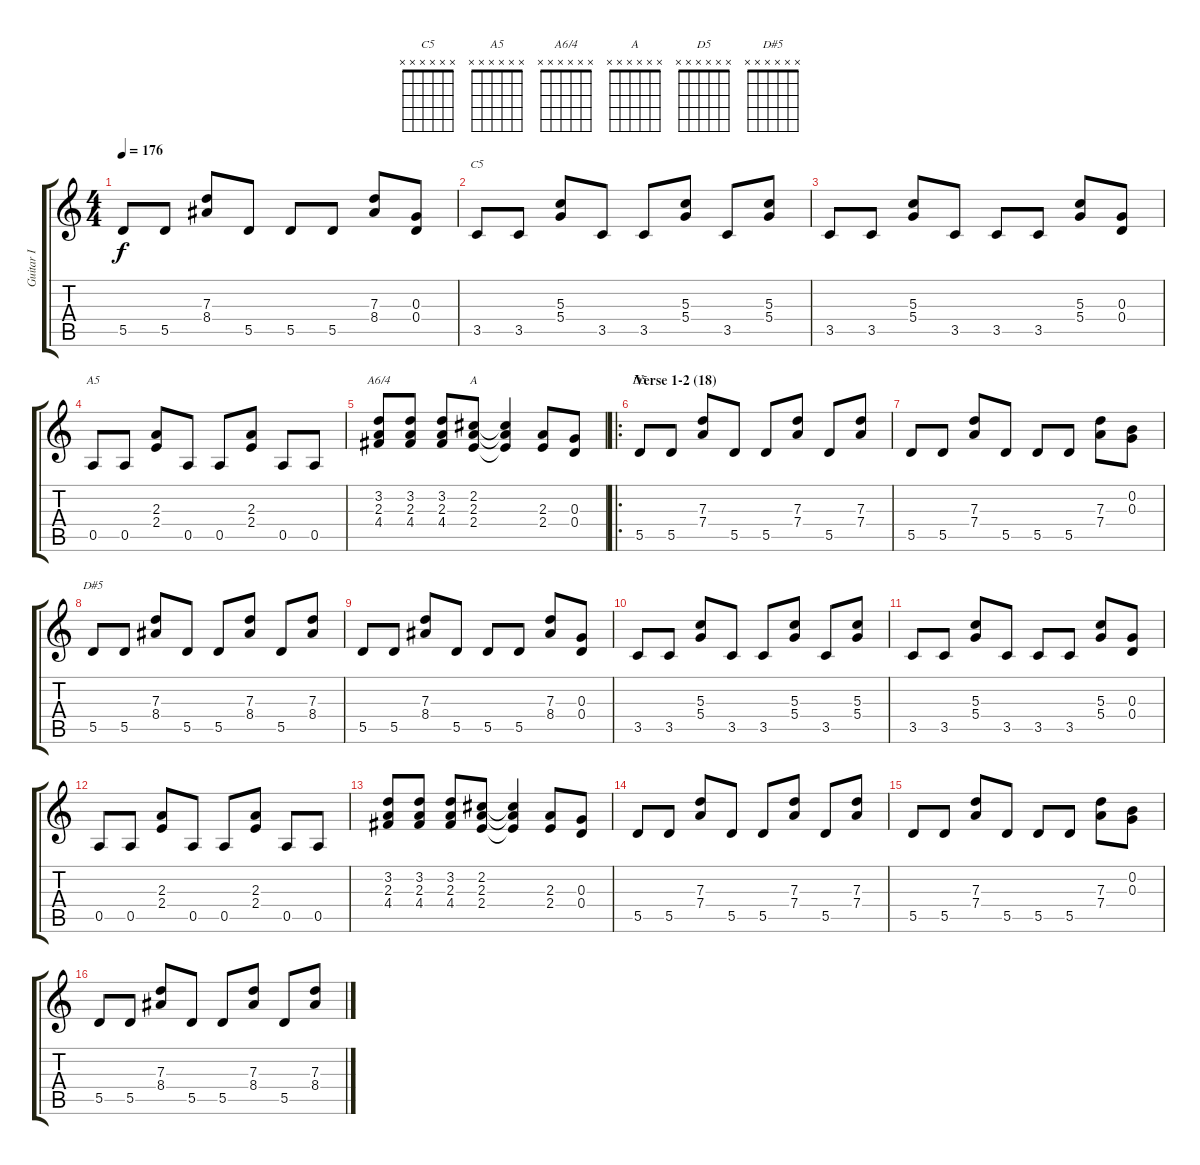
\track ("Guitar I" "Guitar I") {instrument overdrivenguitar}
\staff {score tabs}
\tuning (E4 B3 G3 D3 A2 E2) {hide}
\chord ("C5" x x x x x x) {firstfret 0}
\chord ("A5" x x x x x x) {firstfret 0}
\chord ("A6/4" x x x x x x) {firstfret 0}
\chord ("A" x x x x x x) {firstfret 0}
\chord ("D5" x x x x x x) {firstfret 0}
\chord ("D#5" x x x x x x) {firstfret 0}
\ts (4 4)
\tempo 176
\clef g2
\ks c
5.5.8{dy f} 5.5.8 (7.3 8.4).8 5.5.8 5.5.8 5.5.8 (7.3 8.4).8 (0.3 0.4).8 |
3.5.8{ch "C5"} 3.5.8 (5.3 5.4).8 3.5.8 3.5.8 (5.3 5.4).8 3.5.8 (5.3 5.4).8 |
3.5.8 3.5.8 (5.3 5.4).8 3.5.8 3.5.8 3.5.8 (5.3 5.4).8 (0.3 0.4).8 |
0.5.8{ch "A5"} 0.5.8 (2.3 2.4).8 0.5.8 0.5.8 (2.3 2.4).8 0.5.8 0.5.8 |
(3.2 2.3 4.4).8{ch "A6/4"} (3.2 2.3 4.4).8 (3.2 2.3 4.4).8 (2.2 2.3 2.4).8{ch "A"} (2.2{t} 2.3{t} 2.4{t}).4 (2.3 2.4).8 (0.3 0.4).8 |
\ro
\section ("" "Verse 1-2 (18)")
5.5.8{ch "D5"} 5.5.8 (7.3 7.4).8 5.5.8 5.5.8 (7.3 7.4).8 5.5.8 (7.3 7.4).8 |
5.5.8 5.5.8 (7.3 7.4).8 5.5.8 5.5.8 5.5.8 (7.3 7.4).8 (0.2 0.3).8 |
5.5.8{ch "D#5"} 5.5.8 (7.3 8.4).8 5.5.8 5.5.8 (7.3 8.4).8 5.5.8 (7.3 8.4).8 |
5.5.8 5.5.8 (7.3 8.4).8 5.5.8 5.5.8 5.5.8 (7.3 8.4).8 (0.3 0.4).8 |
3.5.8 3.5.8 (5.3 5.4).8 3.5.8 3.5.8 (5.3 5.4).8 3.5.8 (5.3 5.4).8 |
3.5.8 3.5.8 (5.3 5.4).8 3.5.8 3.5.8 3.5.8 (5.3 5.4).8 (0.3 0.4).8 |
0.5.8 0.5.8 (2.3 2.4).8 0.5.8 0.5.8 (2.3 2.4).8 0.5.8 0.5.8 |
(3.2 2.3 4.4).8 (3.2 2.3 4.4).8 (3.2 2.3 4.4).8 (2.2 2.3 2.4).8 (2.2{t} 2.3{t} 2.4{t}).4 (2.3 2.4).8 (0.3 0.4).8 |
5.5.8 5.5.8 (7.3 7.4).8 5.5.8 5.5.8 (7.3 7.4).8 5.5.8 (7.3 7.4).8 |
5.5.8 5.5.8 (7.3 7.4).8 5.5.8 5.5.8 5.5.8 (7.3 7.4).8 (0.2 0.3).8 |
5.5.8 5.5.8 (7.3 8.4).8 5.5.8 5.5.8 (7.3 8.4).8 5.5.8 (7.3 8.4).8
